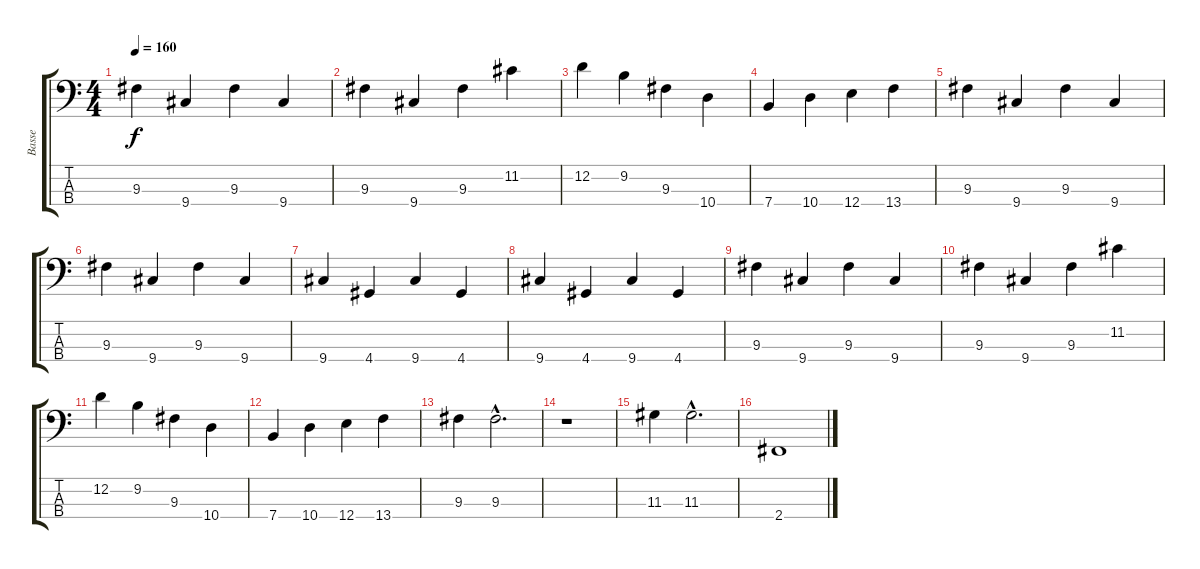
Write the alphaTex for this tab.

\track ("Basse" "Basse") {instrument fretlessbass}
\staff {score tabs}
\tuning (G2 D2 A1 E1) {hide}
\ts (4 4)
\tempo 160
\clef f4
\ks c
9.3.4{dy f} 9.4.4 9.3.4 9.4.4 |
9.3.4 9.4.4 9.3.4 11.2.4 |
12.2.4 9.2.4 9.3.4 10.4.4 |
7.4.4 10.4.4 12.4.4 13.4.4 |
9.3.4 9.4.4 9.3.4 9.4.4 |
9.3.4 9.4.4 9.3.4 9.4.4 |
9.4.4 4.4.4 9.4.4 4.4.4 |
9.4.4 4.4.4 9.4.4 4.4.4 |
9.3.4 9.4.4 9.3.4 9.4.4 |
9.3.4 9.4.4 9.3.4 11.2.4 |
12.2.4 9.2.4 9.3.4 10.4.4 |
7.4.4 10.4.4 12.4.4 13.4.4 |
9.3.4 9.3{hac}.2{d} |
r.1 |
11.3.4 11.3{hac}.2{d} |
2.4.1
